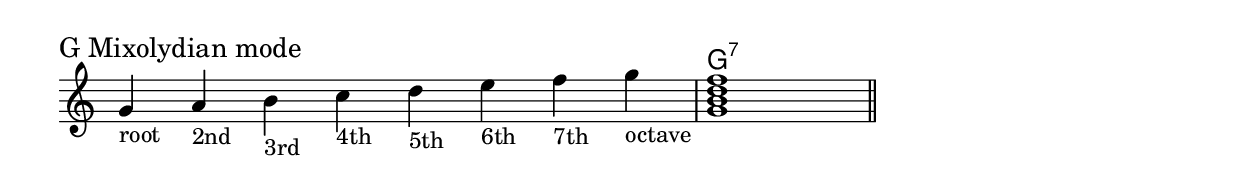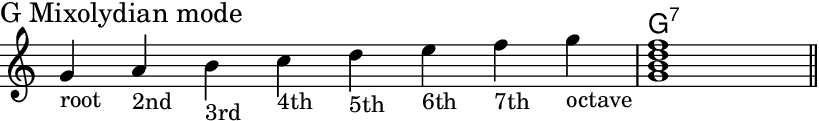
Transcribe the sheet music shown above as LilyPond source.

\version "2.24.4"
\language "english"
#(ly:set-option 'crop #t)
\include "include/alt.ly"
\score {
  \midi {
    \tempo 4=140
  }
  \layout {
    \context {
      \Score
      \omit BarNumber
      \override SpacingSpanner.spacing-increment = 4
    }
    indent = 0\mm
  }
  {
    <<
    \chords {
      \set noChordSymbol = ""
      \set minorChordModifier = \markup { "-" }
      \skip \ppp % spacer to set voice volume
      r\breve | g1:7
    }
    \new Staff {
      \key c \major
      \override Timing.TimeSignature.stencil = ##f
      \time 8/4
      \clef treble
      \relative {
        \skip \f % spacer to set voice volume
        \sectionLabel \markup \right-align { "G Mixolydian mode" }
        % TODO: add boxes around 1/3/5/7
        g'4-\markup { root }
        a-\markup { 2nd }
        b-\markup { 3rd }
        c-\markup { 4th }
        d-\markup { 5th }
        e-\markup { 6th }
        f-\markup { 7th }
        g-\markup { octave } |
        <g, b d f>1
        \bar "||"
      }
    }
    >>
  }
}
